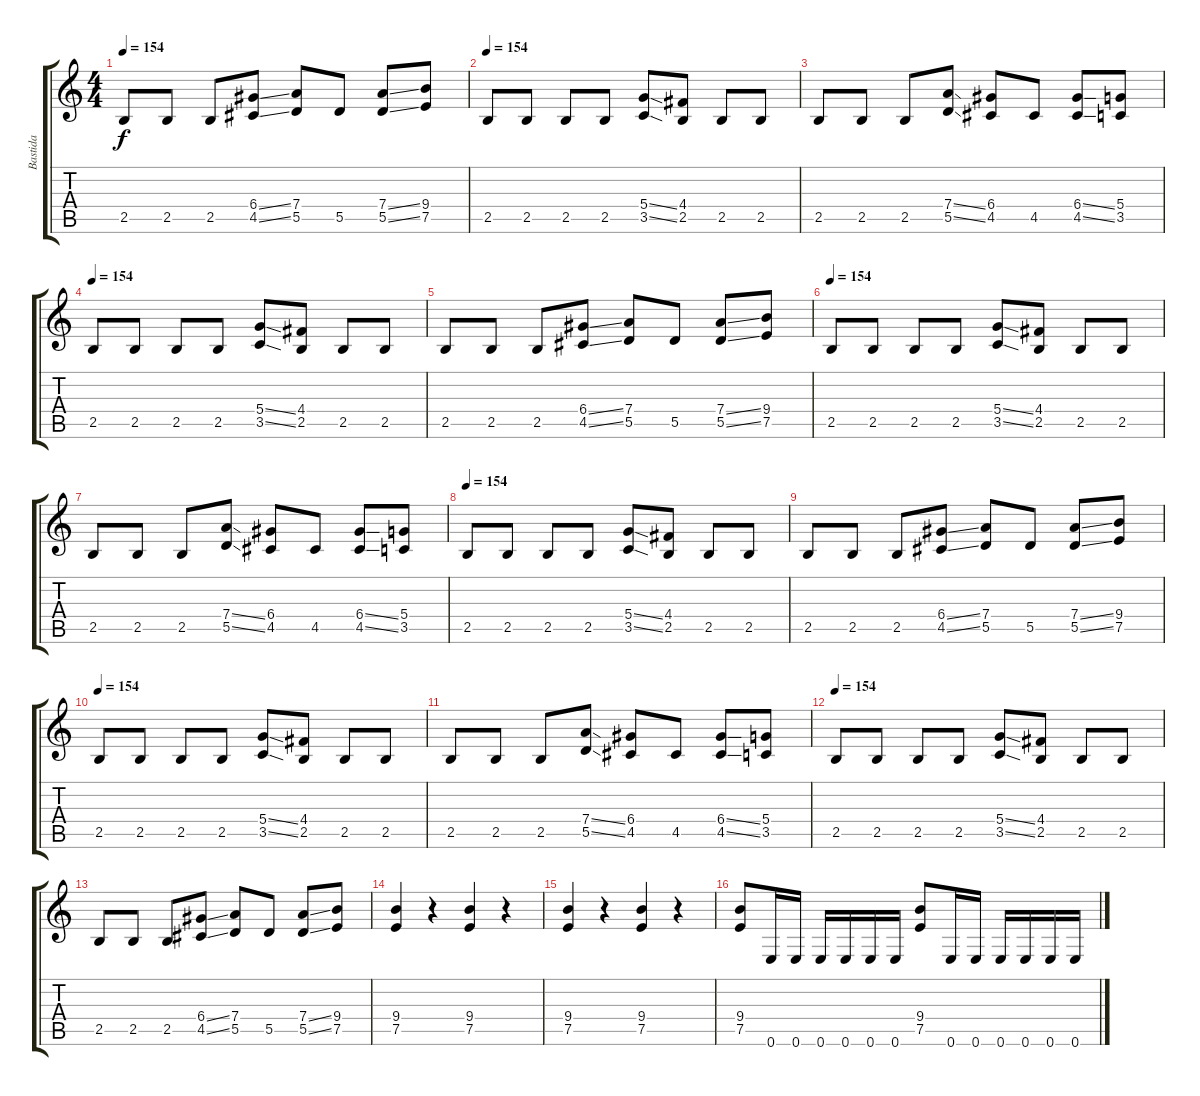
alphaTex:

\track ("Bastida" "Bastida") {instrument overdrivenguitar}
\staff {score tabs}
\tuning (E4 B3 G3 D3 A2 E2) {hide}
\ts (4 4)
\tempo 154
\clef g2
\ks c
2.5.8{dy f} 2.5.8 2.5.8 (6.4{ss} 4.5{ss}).8 (7.4 5.5).8 5.5.8 (7.4{ss} 5.5{ss}).8 (9.4 7.5).8 |
\tempo 154
2.5.8{volume 12 instrument overdrivenguitar} 2.5.8 2.5.8 2.5.8 (5.4{ss} 3.5{ss}).8 (4.4 2.5).8 2.5.8 2.5.8 |
2.5.8 2.5.8 2.5.8 (7.4{ss} 5.5{ss}).8 (6.4 4.5).8 4.5.8 (6.4{ss} 4.5{ss}).8 (5.4 3.5).8 |
\tempo 154
2.5.8{volume 12 instrument overdrivenguitar} 2.5.8 2.5.8 2.5.8 (5.4{ss} 3.5{ss}).8 (4.4 2.5).8 2.5.8 2.5.8 |
2.5.8 2.5.8 2.5.8 (6.4{ss} 4.5{ss}).8 (7.4 5.5).8 5.5.8 (7.4{ss} 5.5{ss}).8 (9.4 7.5).8 |
\tempo 154
2.5.8{volume 12 instrument overdrivenguitar} 2.5.8 2.5.8 2.5.8 (5.4{ss} 3.5{ss}).8 (4.4 2.5).8 2.5.8 2.5.8 |
2.5.8 2.5.8 2.5.8 (7.4{ss} 5.5{ss}).8 (6.4 4.5).8 4.5.8 (6.4{ss} 4.5{ss}).8 (5.4 3.5).8 |
\tempo 154
2.5.8{volume 12 instrument overdrivenguitar} 2.5.8 2.5.8 2.5.8 (5.4{ss} 3.5{ss}).8 (4.4 2.5).8 2.5.8 2.5.8 |
2.5.8 2.5.8 2.5.8 (6.4{ss} 4.5{ss}).8 (7.4 5.5).8 5.5.8 (7.4{ss} 5.5{ss}).8 (9.4 7.5).8 |
\tempo 154
2.5.8{volume 12 instrument overdrivenguitar} 2.5.8 2.5.8 2.5.8 (5.4{ss} 3.5{ss}).8 (4.4 2.5).8 2.5.8 2.5.8 |
2.5.8 2.5.8 2.5.8 (7.4{ss} 5.5{ss}).8 (6.4 4.5).8 4.5.8 (6.4{ss} 4.5{ss}).8 (5.4 3.5).8 |
\tempo 154
2.5.8{volume 12 instrument overdrivenguitar} 2.5.8 2.5.8 2.5.8 (5.4{ss} 3.5{ss}).8 (4.4 2.5).8 2.5.8 2.5.8 |
2.5.8 2.5.8 2.5.8 (6.4{ss} 4.5{ss}).8 (7.4 5.5).8 5.5.8 (7.4{ss} 5.5{ss}).8 (9.4 7.5).8 |
(9.4 7.5).4 r.4 (9.4 7.5).4 r.4 |
(9.4 7.5).4 r.4 (9.4 7.5).4 r.4 |
(9.4 7.5).8 0.6.16 0.6.16 0.6.16 0.6.16 0.6.16 0.6.16 (9.4 7.5).8 0.6.16 0.6.16 0.6.16 0.6.16 0.6.16 0.6.16
